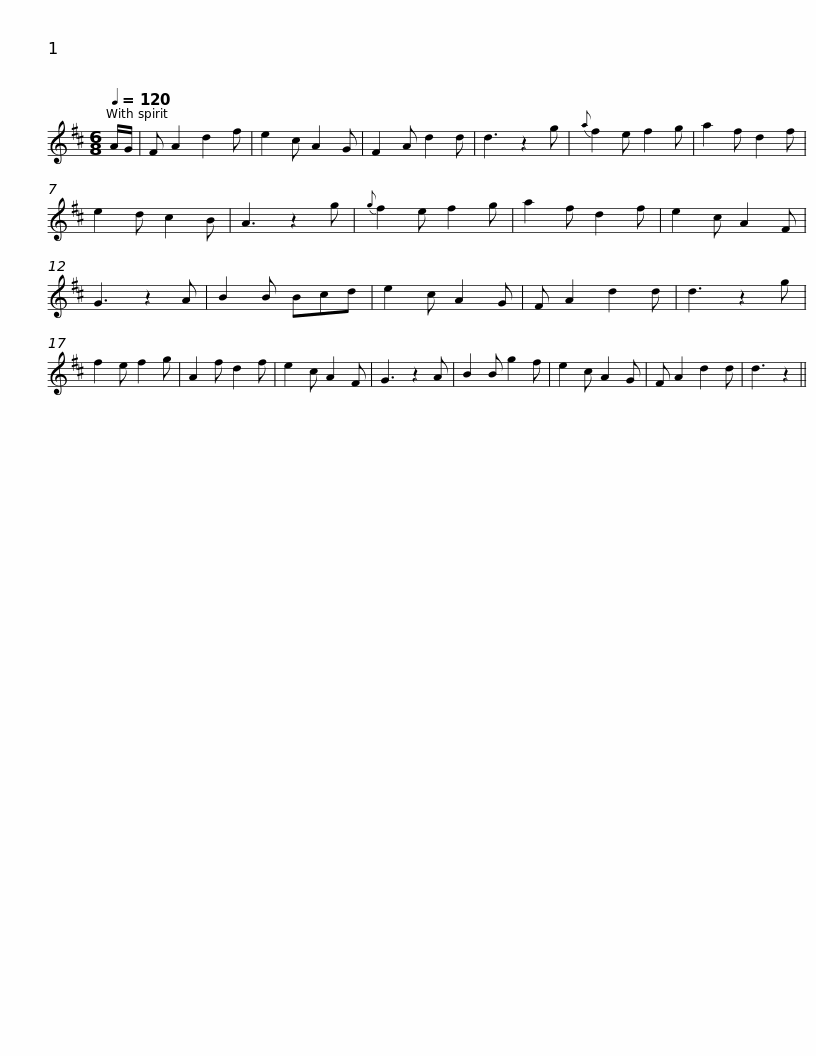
X:1
L:1/8
Q:1/4=120
M:6/8
I:linebreak $
K:D
V:1 treble
V:1
 A/G/ | F A2 d2 f | e2 c A2 G | F2 A d2 d | d3 z2 g | %5
{a} f2 e f2 g | a2 f d2 f | e2 d c2 B | A3 z2 g |{g} f2 e f2 g |$ %10
 a2 f d2 f | e2 c A2 F | G3 z2 A | B2 B Bcd | e2 c A2 G | %15
 F A2 d2 d | d3 z2 g | f2 e f2 g | A2 f d2 f | e2 c A2 F |$ %20
 G3 z2 A | B2 B g2 f | e2 c A2 G | F A2 d2 d | d3 z2 || %25
